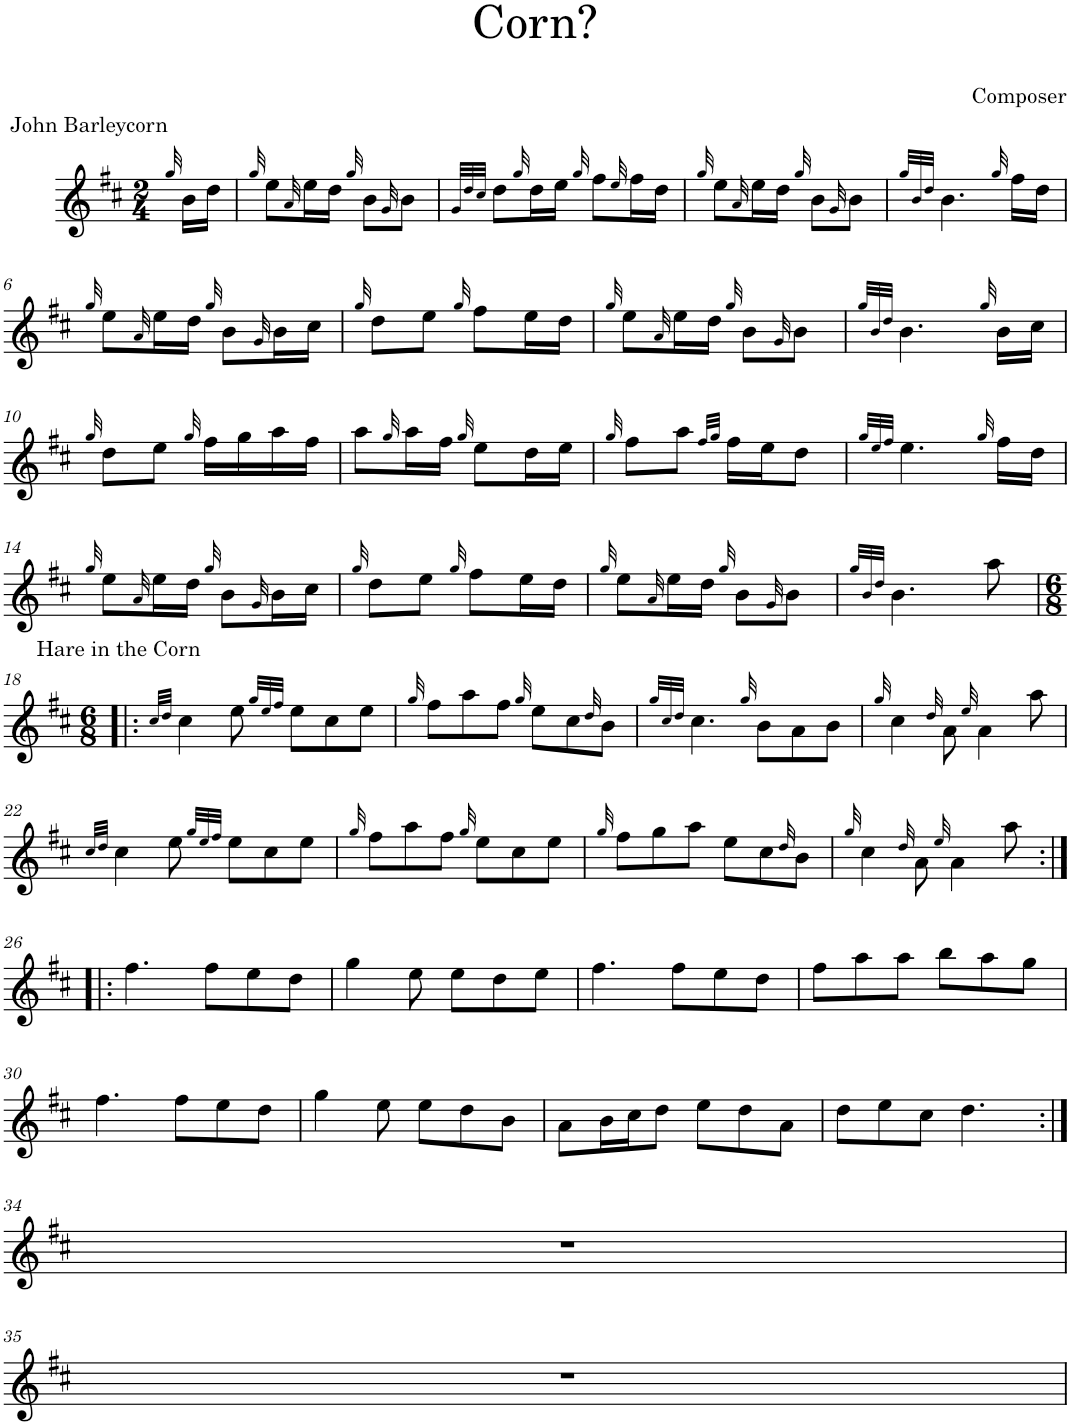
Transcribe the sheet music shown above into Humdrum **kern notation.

**kern
*part1
*staff1
*I"Piano
*I'Pno.
*clefG2
*k[f#c#]
*M2/4
=1
32qgg/
!LO:TX:a:t=John Barleycorn
16b\LL
16dd\JJ
=2
32qgg/
8ee\L
32qa/
16ee\L
16dd\JJ
32qgg/
8b\L
32qg/
8b\J
=3
32qg/LLL
32qdd/
32qcc#/JJJ
8dd\L
32qgg/
16dd\L
16ee\JJ
32qgg/
8ff#\L
32qee/
16ff#\L
16dd\JJ
=4
32qgg/
8ee\L
32qa/
16ee\L
16dd\JJ
32qgg/
8b\L
32qg/
8b\J
=5
32qgg/LLL
32qb/
32qdd/JJJ
4.b\
32qgg/
16ff#\LL
16dd\JJ
!!LO:LB:g=z
=6
32qgg/
8ee\L
32qa/
16ee\L
16dd\JJ
32qgg/
8b\L
32qg/
16b\L
16cc#\JJ
=7
32qgg/
8dd\L
8ee\J
32qgg/
8ff#\L
16ee\L
16dd\JJ
=8
32qgg/
8ee\L
32qa/
16ee\L
16dd\JJ
32qgg/
8b\L
32qg/
8b\J
=9
32qgg/LLL
32qb/
32qdd/JJJ
4.b\
32qgg/
16b\LL
16cc#\JJ
!!LO:LB:g=z
=10
32qgg/
8dd\L
8ee\J
32qgg/
16ff#\LL
16gg\
16aa\
16ff#\JJ
=11
8aa\L
32qgg/
16aa\L
16ff#\JJ
32qgg/
8ee\L
16dd\L
16ee\JJ
=12
32qgg/
8ff#\L
8aa\J
32qff#/LLL
32qgg/JJJ
16ff#\LL
16ee\J
8dd\J
=13
32qgg/LLL
32qee/
32qff#/JJJ
4.ee\
32qgg/
16ff#\LL
16dd\JJ
!!LO:LB:g=z
=14
32qgg/
8ee\L
32qa/
16ee\L
16dd\JJ
32qgg/
8b\L
32qg/
16b\L
16cc#\JJ
=15
32qgg/
8dd\L
8ee\J
32qgg/
8ff#\L
16ee\L
16dd\JJ
=16
32qgg/
8ee\L
32qa/
16ee\L
16dd\JJ
32qgg/
8b\L
32qg/
8b\J
=17
32qgg/LLL
32qb/
32qdd/JJJ
4.b\
8aa\
!!LO:LB:g=z
=18!|:
*M6/8
32qcc#/LLL
32qdd/JJJ
!LO:TX:a:t=Hare in the Corn
4cc#\
8ee\
32qgg/LLL
32qee/
32qff#/JJJ
8ee\L
8cc#\
8ee\J
=19
32qgg/
8ff#\L
8aa\
8ff#\J
32qgg/
8ee\L
8cc#\
32qdd/
8b\J
=20
32qgg/LLL
32qcc#/
32qdd/JJJ
4.cc#\
32qgg/
8b\L
8a\
8b\J
=21
32qgg/
4cc#\
32qdd/
8a\
32qee/
4a\
8aa\
!!LO:LB:g=z
=22
32qcc#/LLL
32qdd/JJJ
4cc#\
8ee\
32qgg/LLL
32qee/
32qff#/JJJ
8ee\L
8cc#\
8ee\J
=23
32qgg/
8ff#\L
8aa\
8ff#\J
32qgg/
8ee\L
8cc#\
8ee\J
=24
32qgg/
8ff#\L
8gg\
8aa\J
8ee\L
8cc#\
32qdd/
8b\J
=25
32qgg/
4cc#\
32qdd/
8a\
32qee/
4a\
8aa\
!!LO:LB:g=z
=26:|!|:
4.ff#\
8ff#\L
8ee\
8dd\J
=27
4gg\
8ee\
8ee\L
8dd\
8ee\J
=28
4.ff#\
8ff#\L
8ee\
8dd\J
=29
8ff#\L
8aa\
8aa\J
8bb\L
8aa\
8gg\J
!!LO:LB:g=z
=30
4.ff#\
8ff#\L
8ee\
8dd\J
=31
4gg\
8ee\
8ee\L
8dd\
8b\J
=32
8a\L
16b\L
16cc#\J
8dd\J
8ee\L
8dd\
8a\J
=33
8dd\L
8ee\
8cc#\J
4.dd\
!!LO:LB:g=z
=34:|!
2.r
!!LO:LB:g=z
=35
2.r
=
*-
